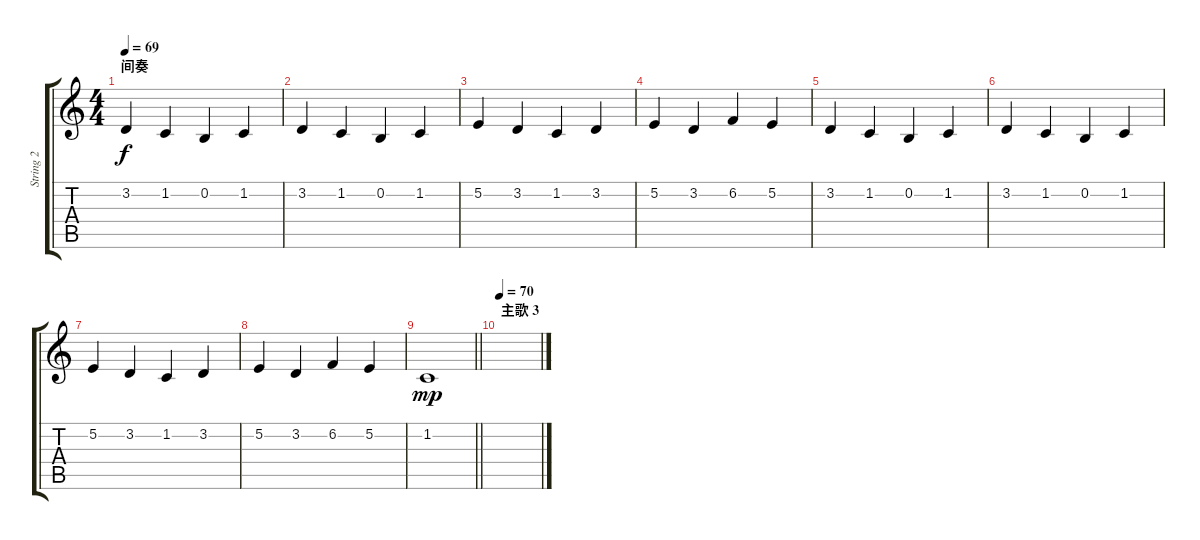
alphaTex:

\track ("String 2" "String 2") {instrument synthstrings1}
\staff {score tabs}
\tuning (E4 B3 G3 D3 A2 E2) {hide}
\ts (4 4)
\section ("" "间奏")
\tempo 69
\clef g2
\ks c
3.2.4{dy f} 1.2.4 0.2.4 1.2.4 |
3.2.4 1.2.4 0.2.4 1.2.4 |
5.2.4 3.2.4 1.2.4 3.2.4 |
5.2.4 3.2.4 6.2.4 5.2.4 |
3.2.4 1.2.4 0.2.4 1.2.4 |
3.2.4 1.2.4 0.2.4 1.2.4 |
5.2.4 3.2.4 1.2.4 3.2.4 |
5.2.4 3.2.4 6.2.4 5.2.4 |
\barLineRight lightlight
1.2.1{dy mp} |
\section ("" "主歌 3")
\tempo 70
